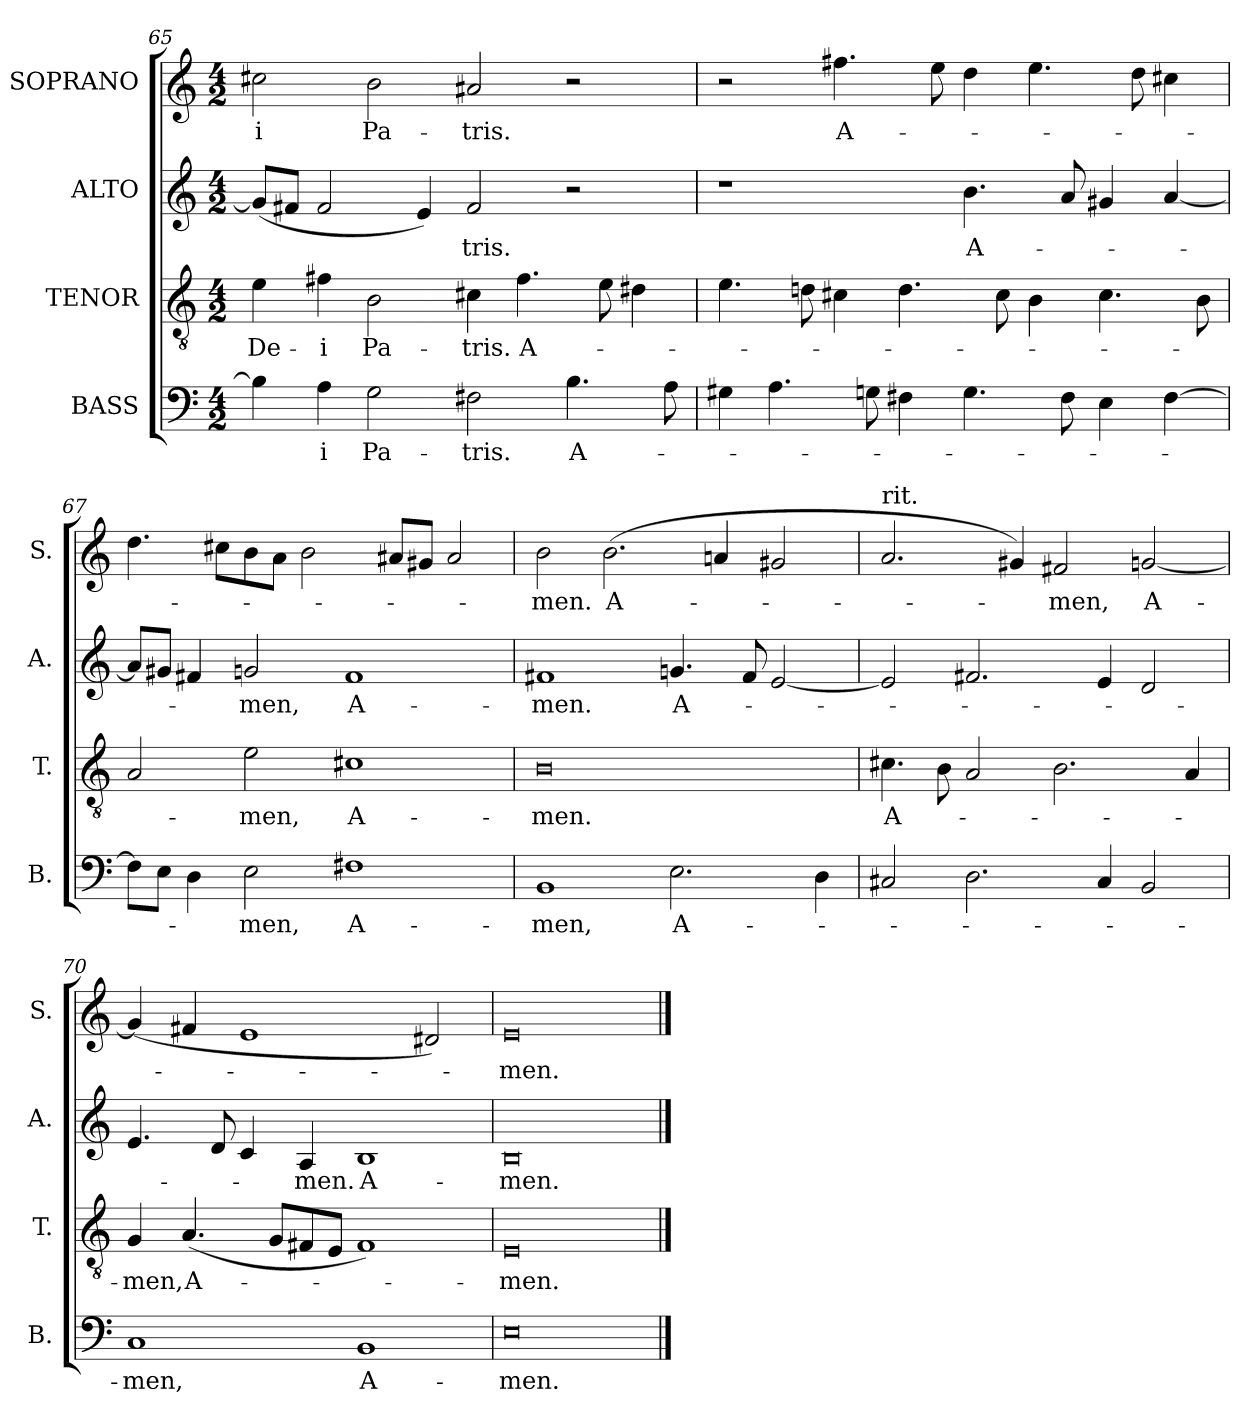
**kern	**text	**kern	**text	**kern	**text	**kern	**text
*part4	*part4	*part3	*part3	*part2	*part2	*part1	*part1
*staff4	*staff4	*staff3	*staff3	*staff2	*staff2	*staff1	*staff1
*I"BASS	*	*I"TENOR	*	*I"ALTO	*	*I"SOPRANO	*
*I'B.	*	*I'T.	*	*I'A.	*	*I'S.	*
*clefF4	*	*clefGv2	*	*clefG2	*	*clefG2	*
*	*	*ITrd7c12	*	*	*	*	*
*k[]	*	*k[]	*	*k[]	*	*k[]	*
*M4/2	*	*M4/2	*	*M4/2	*	*M4/2	*
=65	=65	=65	=65	=65	=65	=65	=65
!	!	!	!LO:LY:b	!	!	!	!LO:LY:b
4B\]	.	4E\	De-	(8g/L]	.	2cc#X\	-i
.	.	.	.	8f#X/J	.	.	.
!	!LO:LY:b	!	!LO:LY:b	!	!	!	!
4A\	-i	4F#X\	-i	2f#/	.	.	.
!	!LO:LY:b	!	!LO:LY:b	!	!	!	!LO:LY:b
2G\	Pa-	2BB\	Pa-	.	.	2b\	Pa-
.	.	.	.	4e/)	.	.	.
!	!LO:LY:b	!	!LO:LY:b	!	!LO:LY:b	!	!LO:LY:b
2F#X\	-tris.	4C#X\	-tris.	2f#/	-tris.	2a#X/	-tris.
!	!	!	!LO:LY:b	!	!	!	!
.	.	4.F#\	A-	.	.	.	.
!	!LO:LY:b	!	!	!	!	!	!
4.B\	A-	.	.	2r	.	2r	.
.	.	8E\	.	.	.	.	.
.	.	4D#X\	.	.	.	.	.
8A\	.	.	.	.	.	.	.
!!LO:PB:g=z
=66	=66	=66	=66	=66	=66	=66	=66
4G#X\	.	4.E\	.	1r	.	2r	.
4.A\	.	.	.	.	.	.	.
.	.	8Dn\	.	.	.	.	.
!	!	!	!	!	!	!	!LO:LY:b
.	.	4C#X\	.	.	.	4.ff#X\	A-
8Gn\	.	.	.	.	.	.	.
4F#X\	.	4.D\	.	.	.	.	.
.	.	.	.	.	.	8ee\	.
!	!	!	!	!	!LO:LY:b	!	!
4.G\	.	.	.	4.b\	A-	4dd\	.
.	.	8C#\	.	.	.	.	.
.	.	4BB\	.	.	.	4.ee\	.
8F#\	.	.	.	8a/	.	.	.
4E\	.	4.C#\	.	4g#X/	.	.	.
.	.	.	.	.	.	8dd\	.
[4F#\	.	.	.	[4a/	.	4cc#X\	.
.	.	8BB\	.	.	.	.	.
=67	=67	=67	=67	=67	=67	=67	=67
8F#\L]	.	2AA/	.	8a/L]	.	4.dd\	.
8E\J	.	.	.	8g#X/J	.	.	.
4D\	.	.	.	4f#X/	.	.	.
.	.	.	.	.	.	8cc#X\L	.
!	!LO:LY:b	!	!LO:LY:b	!	!LO:LY:b	!	!
2E\	-men,	2E\	-men,	2gn/	-men,	8b\	.
.	.	.	.	.	.	8a\J	.
.	.	.	.	.	.	2b\	.
!	!LO:LY:b	!	!LO:LY:b	!	!LO:LY:b	!	!
1F#X	A-	1C#X	A-	1f#	A-	.	.
.	.	.	.	.	.	8a#X/L	.
.	.	.	.	.	.	8g#X/J	.
.	.	.	.	.	.	2a#/	.
=68	=68	=68	=68	=68	=68	=68	=68
!	!LO:LY:b	!	!LO:LY:b	!	!LO:LY:b	!	!LO:LY:b
1BB	-men,	0BB	-men.	1f#X	-men.	2b\	-men.
!	!	!	!	!	!	!	!LO:LY:b
.	.	.	.	.	.	(2.b\	A-
!	!LO:LY:b	!	!	!	!LO:LY:b	!	!
2.E\	A-	.	.	4.gn/	A-	.	.
.	.	.	.	.	.	4an/	.
.	.	.	.	8f#/	.	.	.
.	.	.	.	[2e/	.	2g#X/	.
4D\	.	.	.	.	.	.	.
=69	=69	=69	=69	=69	=69	=69	=69
!	!	!	!	!	!	!LO:TX:a:t=rit.	!
!	!	!	!LO:LY:b	!	!	!	!
2C#X/	.	4.C#X\	A-	2e/]	.	2.a/	.
.	.	8BB\	.	.	.	.	.
2.D\	.	2AA/	.	2.f#X/	.	.	.
.	.	.	.	.	.	4g#X/)	.
!	!	!	!	!	!	!	!LO:LY:b
.	.	2.BB\	.	.	.	2f#X/	-men,
4C#/	.	.	.	4e/	.	.	.
!	!	!	!	!	!	!	!LO:LY:b
2BB/	.	.	.	2d/	.	[2gn/	A-
.	.	4AA/	.	.	.	.	.
=70	=70	=70	=70	=70	=70	=70	=70
!	!LO:LY:b	!	!LO:LY:b	!	!	!	!
1C	-men,	4GG/	-men,	4.e/	.	(4g/]	.
!	!	!	!LO:LY:b	!	!	!	!
.	.	(4.AA/	A-	.	.	4f#X/	.
.	.	.	.	8d/	.	.	.
.	.	.	.	4c/	.	1e	.
.	.	8GG/L	.	.	.	.	.
!	!	!	!	!	!LO:LY:b	!	!
.	.	8FF#X/	.	4A/	-men.	.	.
.	.	8EE/J	.	.	.	.	.
!	!LO:LY:b	!	!	!	!LO:LY:b	!	!
1BB	A-	1FF#)	.	1B	A-	.	.
.	.	.	.	.	.	2d#X/)	.
!!LO:LB:g=z
=71	=71	=71	=71	=71	=71	=71	=71
!	!LO:LY:b	!	!LO:LY:b	!	!LO:LY:b	!	!LO:LY:b
0E	-men.	0EE	-men.	0B	-men.	0e	-men.
==	==	==	==	==	==	==	==
*-	*-	*-	*-	*-	*-	*-	*-
